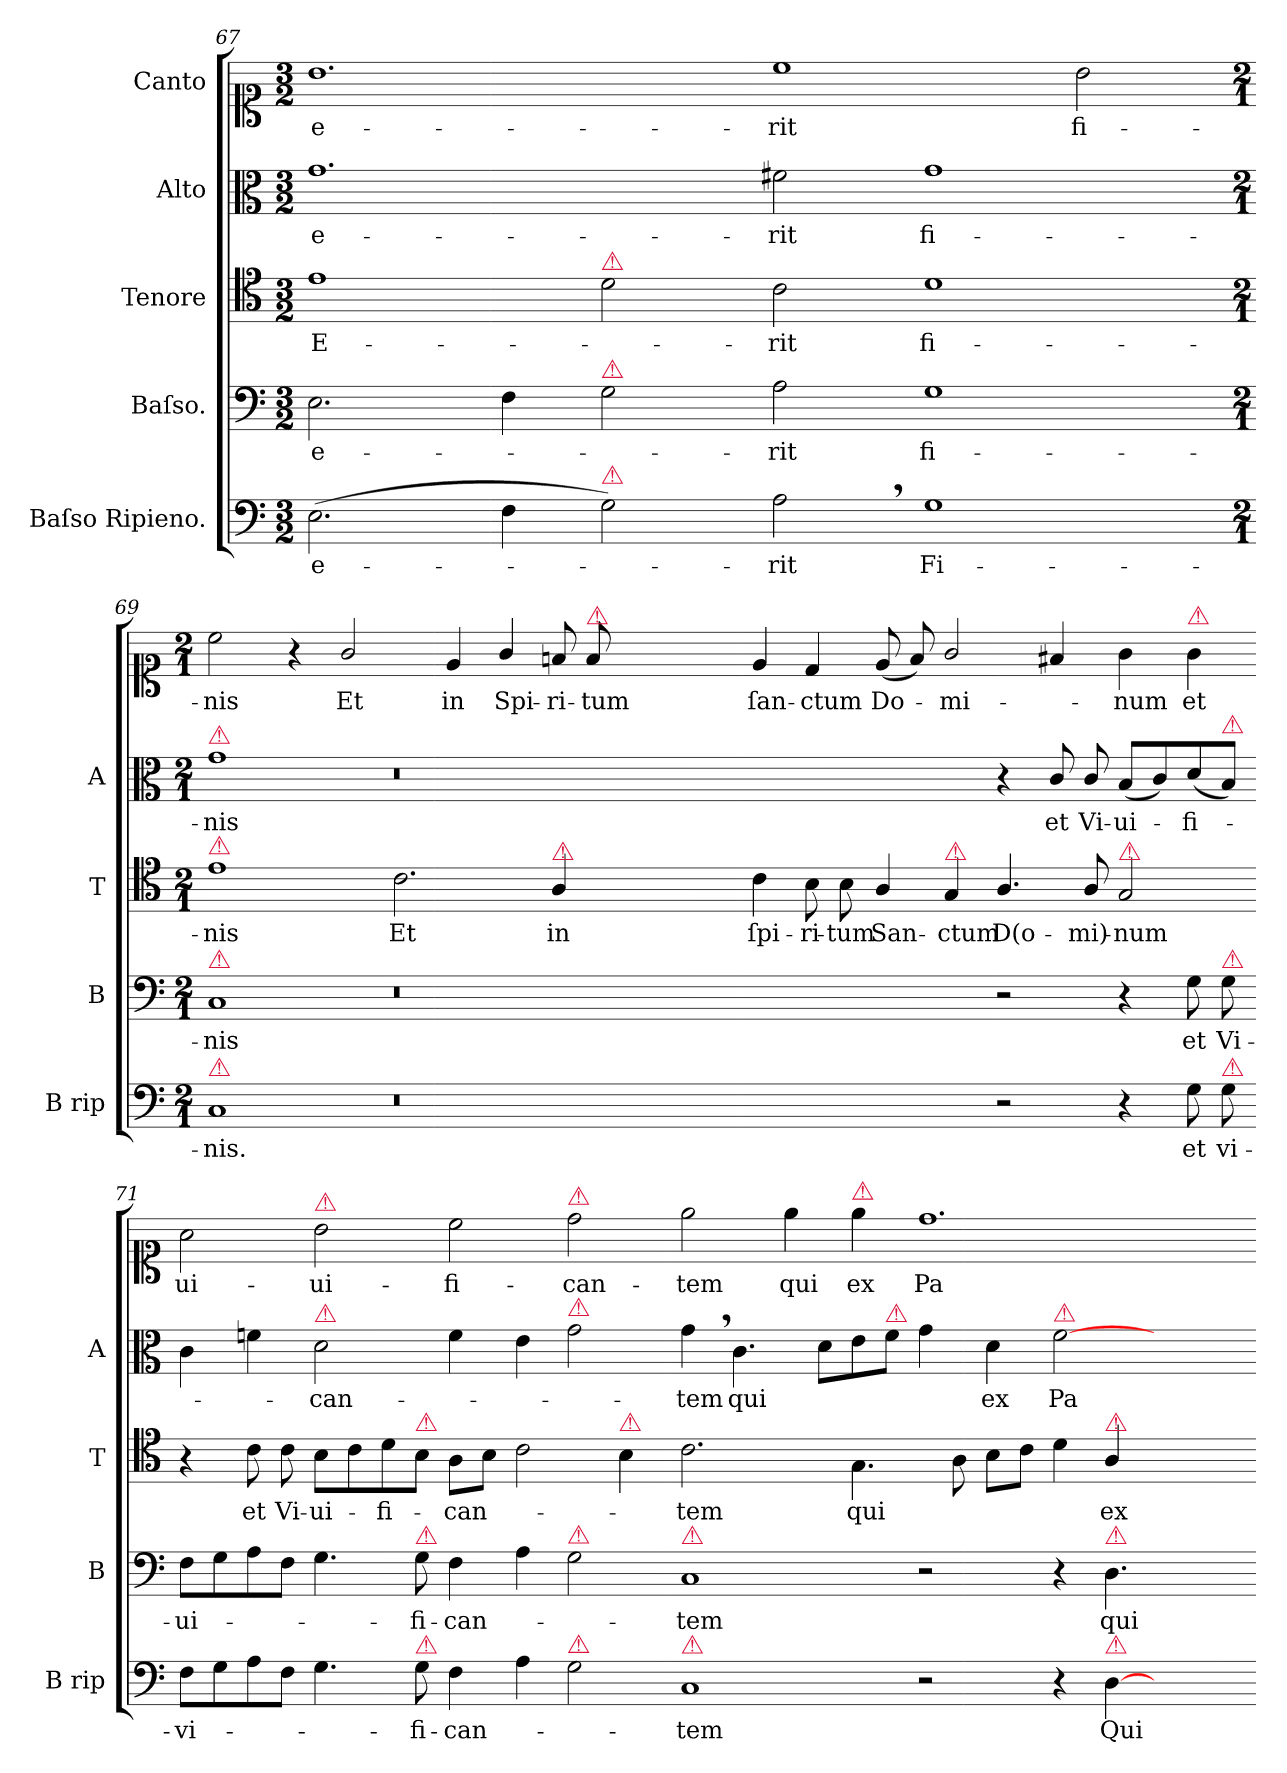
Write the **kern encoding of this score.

**kern	**text	**kern	**text	**kern	**text	**kern	**text	**kern	**text
*part5	*part5	*part4	*part4	*part3	*part3	*part2	*part2	*part1	*part1
*staff5	*staff5	*staff4	*staff4	*staff3	*staff3	*staff2	*staff2	*staff1	*staff1
*I"Baſso Ripieno.	*	*I"Baſso.	*	*I"Tenore	*	*I"Alto	*	*I"Canto	*
*I'B rip	*	*I'B	*	*I'T	*	*I'A	*	*	*
*clefF4	*	*clefF4	*	*clefC4	*	*clefC3	*	*clefC1	*
*k[]	*	*k[]	*	*k[]	*	*k[]	*	*k[]	*
*M3/2	*	*M3/2	*	*M3/2	*	*M3/2	*	*M3/2	*
=67	=67	=67	=67	=67	=67	=67	=67	=67	=67
(2.E\	e-	2.E\	e-	1e	E-	1.g	e-	1.b	e-
4F\	.	4F\	.	.	.	.	.	.	.
!	!	!	!	!LO:TX:a:color=crimson:t=⚠	!	!	!	!	!
!	!	!LO:TX:a:color=crimson:t=⚠	!	!	!	!	!	!	!
!LO:TX:a:color=crimson:t=⚠	!	!	!	!	!	!	!	!	!
2G\)	.	2G\	.	2d\	.	.	.	.	.
=68-	=68-	=68-	=68-	=68-	=68-	=68-	=68-	=68-	=68-
2A,<\	-rit	2A\	-rit	2c\	-rit	2f#X\	-rit	1cc	-rit
1G	Fi-	1G	fi-	1d	fi-	1g	fi-	.	.
.	.	.	.	.	.	.	.	2b\	fi-
=69-	=69-	=69-	=69-	=69-	=69-	=69-	=69-	=69-	=69-
*M2/1	*	*M2/1	*	*M2/1	*	*M2/1	*	*M2/1	*
!	!	!	!	!	!	!LO:TX:a:color=crimson:t=⚠	!	!	!
!	!	!	!	!LO:TX:a:color=crimson:t=⚠	!	!	!	!	!
!	!	!LO:TX:a:color=crimson:t=⚠	!	!	!	!	!	!	!
!LO:TX:a:color=crimson:t=⚠	!	!	!	!	!	!	!	!	!
1C	-nis.	1C	-nis	1e	-nis	1g	-nis	2cc\	-nis
.	.	.	.	.	.	.	.	4r	.
.	.	.	.	.	.	.	.	2g/	Et
0r	.	0r	.	2.c\	Et	0r	.	.	.
.	.	.	.	.	.	.	.	4e/	in
.	.	.	.	.	.	.	.	4g/	Spi-
!	!	!	!	!LO:TX:a:color=crimson:t=⚠	!	!	!	!	!
.	.	.	.	4A/	in	.	.	8fn/	-ri-
!	!	!	!	!	!	!	!	!LO:TX:a:color=crimson:t=⚠	!
.	.	.	.	.	.	.	.	8f/	-tum
.	.	.	.	1ryy	.	.	.	1ryy	.
=70-	=70-	=70-	=70-	=70-	=70-	=70-	=70-	=70-	=70-
1ryy	.	1ryy	.	4c\	ſpi-	1ryy	.	4e/	ſan-
.	.	.	.	8B\	-ri-	.	.	4d/	-ctum
.	.	.	.	8B\	-tum	.	.	.	.
.	.	.	.	4A/	San-	.	.	(8e/	Do-
.	.	.	.	.	.	.	.	8f/)	.
!	!	!	!	!LO:TX:a:color=crimson:t=⚠	!	!	!	!	!
.	.	.	.	4G/	-ctum	.	.	2g/	-mi-
2r	.	2r	.	4.A/	D(o-	4r	.	.	.
.	.	.	.	.	.	8c/	et	4f#X/	.
.	.	.	.	8A/	-mi)-	8c/	Vi-	.	.
!	!	!	!	!LO:TX:a:color=crimson:t=⚠	!	!	!	!	!
4r	.	4r	.	2G/	-num	(8B/L	-ui-	4g\	-num
.	.	.	.	.	.	8c/)	.	.	.
!	!	!	!	!	!	!	!	!LO:TX:a:color=crimson:t=⚠	!
8G\	et	8G\	et	.	.	(8d/	-fi-	4g\	et
!	!	!	!	!	!	!LO:TX:a:color=crimson:t=⚠	!	!	!
!	!	!LO:TX:a:color=crimson:t=⚠	!	!	!	!	!	!	!
!LO:TX:a:color=crimson:t=⚠	!	!	!	!	!	!	!	!	!
8G\	vi-	8G\	Vi-	.	.	8B/J)	.	.	.
=71-	=71-	=71-	=71-	=71-	=71-	=71-	=71-	=71-	=71-
8F\L	-vi-	8F\L	-ui-	4r	.	4c\	.	2a\	ui-
8G\	.	8G\	.	.	.	.	.	.	.
8A\	.	8A\	.	8c\	et	4fn\	.	.	.
8F\J	.	8F\J	.	8c\	Vi-	.	.	.	.
!	!	!	!	!	!	!	!	!LO:TX:a:color=crimson:t=⚠	!
!	!	!	!	!	!	!LO:TX:a:color=crimson:t=⚠	!	!	!
4.G\	.	4.G\	.	8B\L	-ui-	2d\	-can-	2b\	-ui-
.	.	.	.	8c\	.	.	.	.	.
.	.	.	.	8d\	-fi-	.	.	.	.
!	!	!	!	!LO:TX:a:color=crimson:t=⚠	!	!	!	!	!
!	!	!LO:TX:a:color=crimson:t=⚠	!	!	!	!	!	!	!
!LO:TX:a:color=crimson:t=⚠	!	!	!	!	!	!	!	!	!
8G\	-fi-	8G\	-fi-	8B\J	.	.	.	.	.
4F\	-can-	4F\	-can-	8A\L	-can-	4f\	.	2cc\	-fi-
.	.	.	.	8B\J	.	.	.	.	.
4A\	.	4A\	.	2c\	.	4e\	.	.	.
!	!	!	!	!	!	!	!	!LO:TX:a:color=crimson:t=⚠	!
!	!	!	!	!	!	!LO:TX:a:color=crimson:t=⚠	!	!	!
!	!	!LO:TX:a:color=crimson:t=⚠	!	!	!	!	!	!	!
!LO:TX:a:color=crimson:t=⚠	!	!	!	!	!	!	!	!	!
2G\	.	2G\	.	.	.	2g\	.	2dd\	-can-
!	!	!	!	!LO:TX:a:color=crimson:t=⚠	!	!	!	!	!
.	.	.	.	4B\	.	.	.	.	.
=72-	=72-	=72-	=72-	=72-	=72-	=72-	=72-	=72-	=72-
!	!	!LO:TX:a:color=crimson:t=⚠	!	!	!	!	!	!	!
!LO:TX:a:color=crimson:t=⚠	!	!	!	!	!	!	!	!	!
1C	-tem	1C	-tem	2.c\	-tem	4g,\	-tem	2ee\	-tem
.	.	.	.	.	.	4.c\	qui	.	.
.	.	.	.	.	.	.	.	4ee\	qui
.	.	.	.	.	.	8d\L	.	.	.
!	!	!	!	!	!	!	!	!LO:TX:a:color=crimson:t=⚠	!
.	.	.	.	4.G\	qui	8e\	.	4ee\	ex
!	!	!	!	!	!	!LO:TX:a:color=crimson:t=⚠	!	!	!
.	.	.	.	.	.	8f\J	.	.	.
2r	.	2r	.	.	.	4g\	.	1.dd	Pa-
.	.	.	.	8A\	.	.	.	.	.
.	.	.	.	8B\L	.	4d\	ex	.	.
.	.	.	.	8c\J	.	.	.	.	.
!	!	!	!	!	!	!LO:TX:a:color=crimson:t=⚠	!	!	!
4r	.	4r	.	4d\	.	[2f\	Pa-	.	.
!	!	!	!	!LO:TX:a:color=crimson:t=⚠	!	!	!	!	!
!	!	!LO:TX:a:color=crimson:t=⚠	!	!	!	!	!	!	!
!LO:TX:a:color=crimson:t=⚠	!	!	!	!	!	!	!	!	!
[4D\	Qui	4.D\	qui	4A/	ex	.	.	.	.
2ryy	.	.	.	2ryy	.	2ryy	.	.	.
.	.	4.ryy	.	.	.	.	.	.	.
=-	=-	=-	=-	=-	=-	=-	=-	=-	=-
*-	*-	*-	*-	*-	*-	*-	*-	*-	*-
